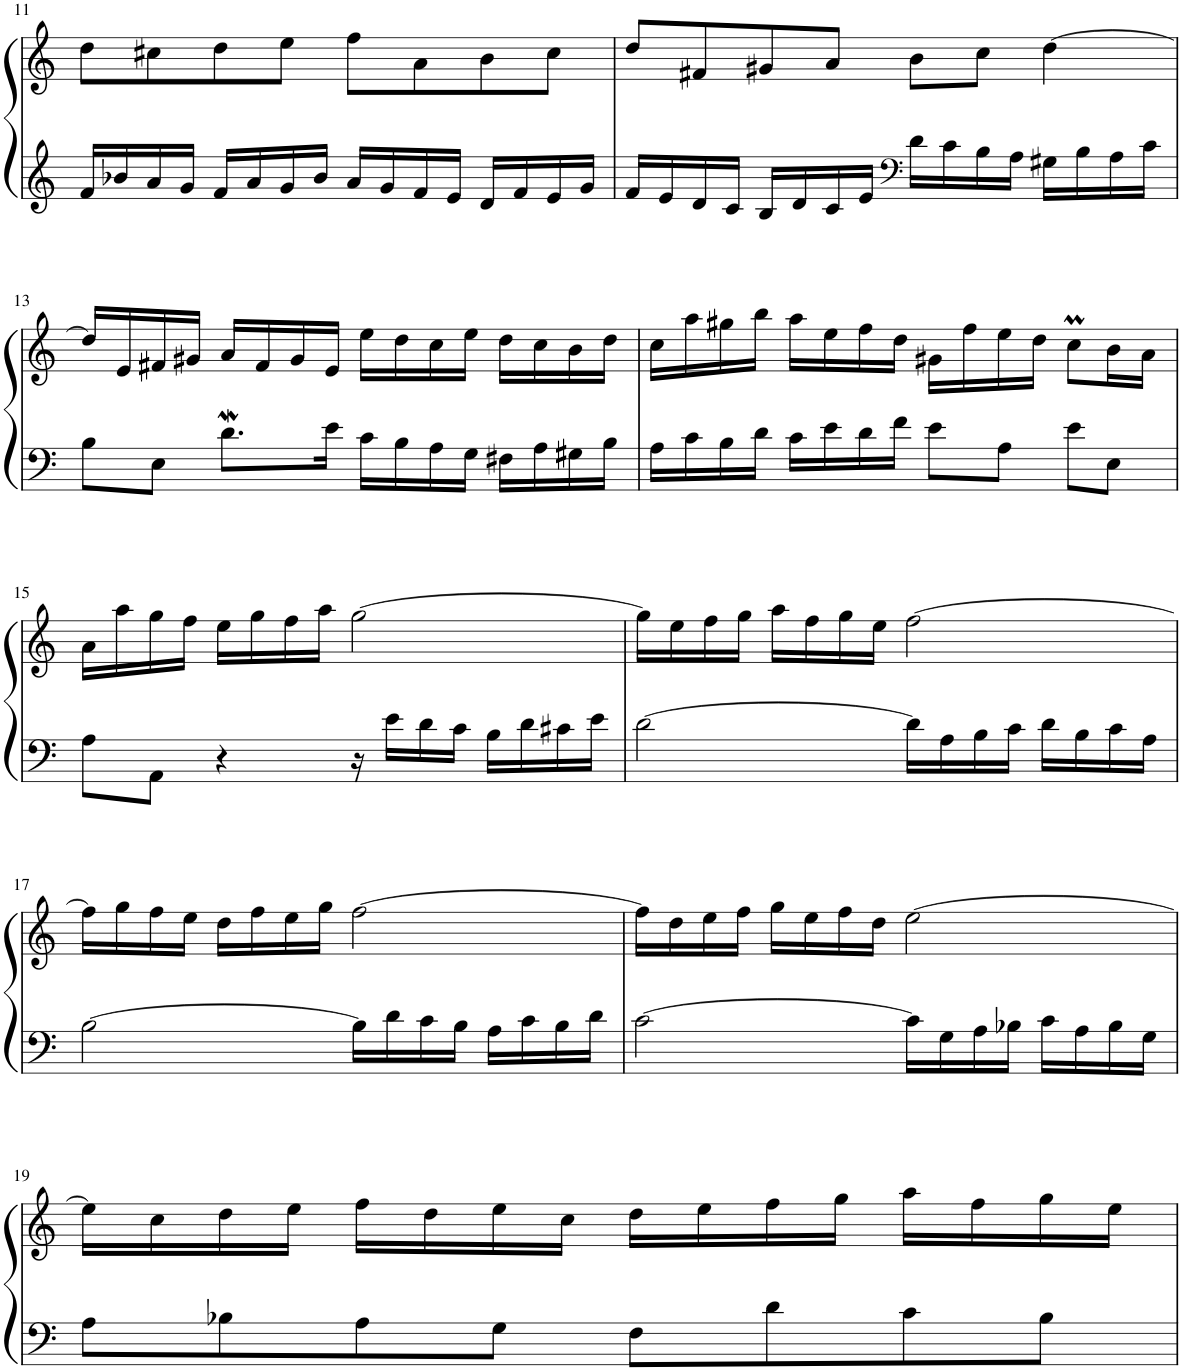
**kern	**kern
*part1	*part1
*staff2	*staff1
*I"Piano	*
*I'Pno	*
!!LO:PB:g=z
*clefG2	*clefG2
*k[]	*k[]
*M4/4	*M4/4
*met(c)	*met(c)
=11	=11
16f/LL	8dd\L
16b-X/	.
16a/	8cc#X\
16g/JJ	.
16f/LL	8dd\
16a/	.
16g/	8ee\J
16b-/JJ	.
16a/LL	8ff\L
16g/	.
16f/	8a\
16e/JJ	.
16d/LL	8b\
16f/	.
16e/	8cc#\J
16g/JJ	.
=12	=12
16f/LL	8dd/L
16e/	.
16d/	8f#X/
16c/JJ	.
16B/LL	8g#X/
16d/	.
16c/	8a/J
16e/JJ	.
*clefF4	*
16d\LL	8b\L
16c\	.
16B\	8cc\J
16A\JJ	.
16G#X\LL	[4dd\
16B\	.
16A\	.
16c\JJ	.
!!LO:LB:g=z
=13	=13
8B\L	16dd/LL]
.	16e/
8E\J	16f#X/
.	16g#X/JJ
8.dW\L	16a/LL
.	16f#/
.	16g#/
16e\Jk	16e/JJ
16c\LL	16ee\LL
16B\	16dd\
16A\	16cc\
16G\JJ	16ee\JJ
16F#X\LL	16dd\LL
16A\	16cc\
16G#X\	16b\
16B\JJ	16dd\JJ
=14	=14
16A\LL	16cc\LL
16c\	16aa\
16B\	16gg#X\
16d\JJ	16bb\JJ
16c\LL	16aa\LL
16e\	16ee\
16d\	16ff\
16f\JJ	16dd\JJ
8e\L	16g#X\LL
.	16ff\
8A\J	16ee\
.	16dd\JJ
8e\L	8ccM\L
8E\J	16b\L
.	16a\JJ
!!LO:LB:g=z
=15	=15
8A\L	16a\LL
.	16aa\
8AA\J	16gg\
.	16ff\JJ
4r	16ee\LL
.	16gg\
.	16ff\
.	16aa\JJ
16r	[2gg\
16e\LL	.
16d\	.
16c\JJ	.
16B\LL	.
16d\	.
16c#X\	.
16e\JJ	.
=16	=16
[2d\	16gg\LL]
.	16ee\
.	16ff\
.	16gg\JJ
.	16aa\LL
.	16ff\
.	16gg\
.	16ee\JJ
16d\LL]	[2ff\
16A\	.
16B\	.
16c\JJ	.
16d\LL	.
16B\	.
16c\	.
16A\JJ	.
!!LO:LB:g=z
=17	=17
[2B\	16ff\LL]
.	16gg\
.	16ff\
.	16ee\JJ
.	16dd\LL
.	16ff\
.	16ee\
.	16gg\JJ
16B\LL]	[2ff\
16d\	.
16c\	.
16B\JJ	.
16A\LL	.
16c\	.
16B\	.
16d\JJ	.
=18	=18
[2c\	16ff\LL]
.	16dd\
.	16ee\
.	16ff\JJ
.	16gg\LL
.	16ee\
.	16ff\
.	16dd\JJ
16c\LL]	[2ee\
16G\	.
16A\	.
16B-X\JJ	.
16c\LL	.
16A\	.
16B-\	.
16G\JJ	.
!!LO:LB:g=z
=19	=19
8A\L	16ee\LL]
.	16cc\
8B-X\	16dd\
.	16ee\JJ
8A\	16ff\LL
.	16dd\
8G\J	16ee\
.	16cc\JJ
8F\L	16dd\LL
.	16ee\
8d\	16ff\
.	16gg\JJ
8c\	16aa\LL
.	16ff\
8B-\J	16gg\
.	16ee\JJ
=	=
*-	*-
